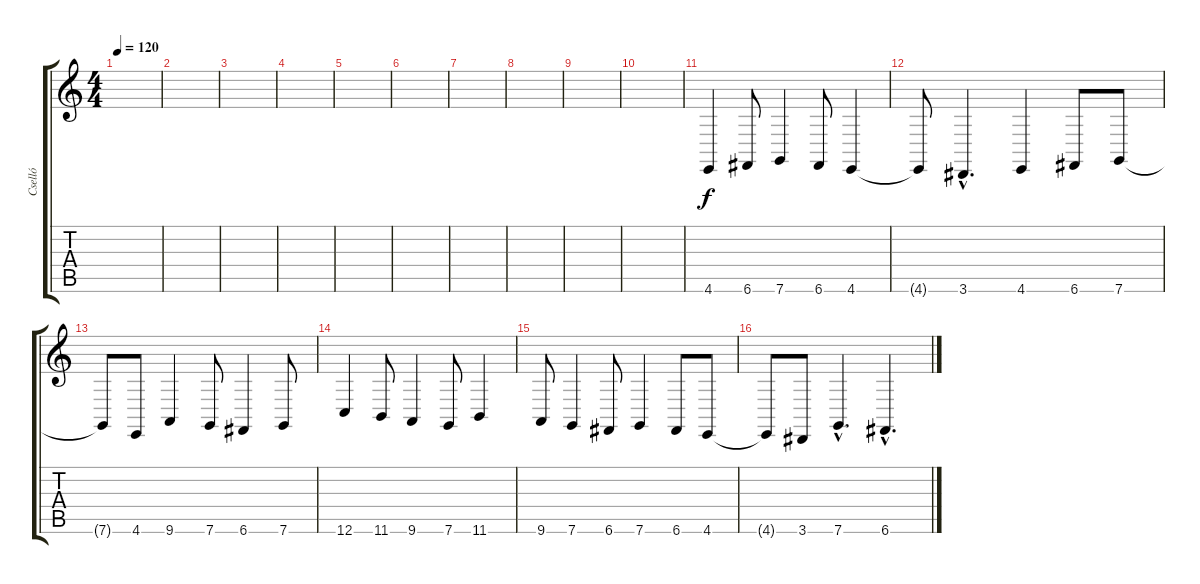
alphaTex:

\track ("Cselló" "Cselló") {instrument cello}
\staff {score tabs}
\tuning (C4 G3 Eb3 Bb2 F2 C2) {hide}
\ts (4 4)
\tempo 120
\clef g2
\ks c
|
|
|
|
|
|
|
|
|
|
4.6.4 6.6.8 7.6.4 6.6.8 4.6.4 |
4.6{t}.8 3.6{hac}.4{d} 4.6.4 6.6.8 7.6.8 |
7.6{t}.8 4.6.8 9.6.4 7.6.8 6.6.4 7.6.8 |
12.6.4 11.6.8 9.6.4 7.6.8 11.6.4 |
9.6.8 7.6.4 6.6.8 7.6.4 6.6.8 4.6.8 |
4.6{t}.8 3.6.8 7.6{hac}.4{d} 6.6{hac}.4{d}
